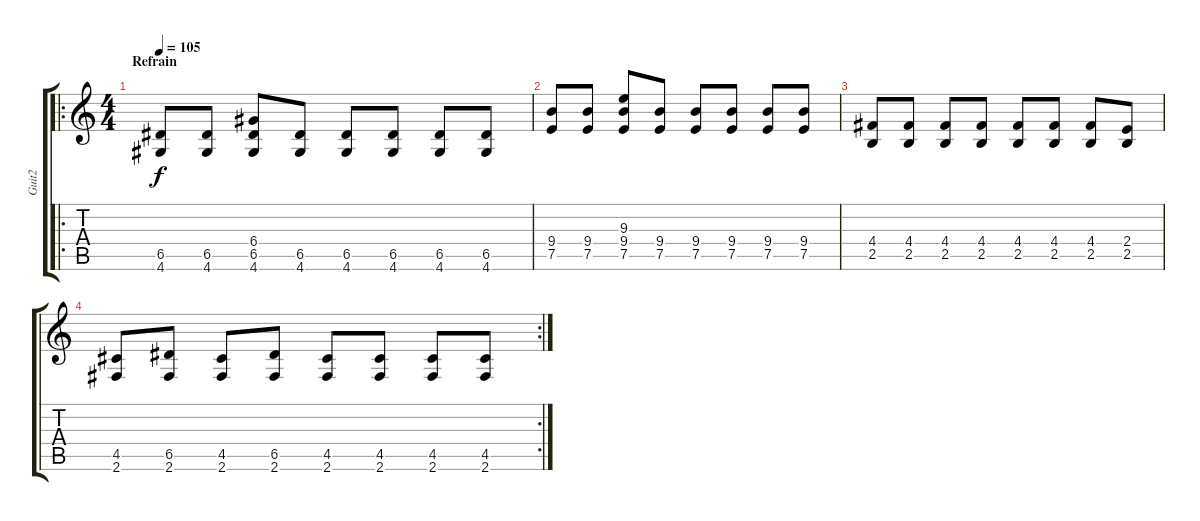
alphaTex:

\track ("Guit2" "Guit2") {instrument overdrivenguitar}
\staff {score tabs}
\tuning (E4 B3 G3 D3 A2 E2) {hide}
\ro
\ts (4 4)
\section ("" "Refrain")
\tempo 105
\clef g2
\ks c
(6.5 4.6).8{dy f} (6.5 4.6).8 (6.4 6.5 4.6).8 (6.5 4.6).8 (6.5 4.6).8 (6.5 4.6).8 (6.5 4.6).8 (6.5 4.6).8 |
(9.4 7.5).8 (9.4 7.5).8 (9.3 9.4 7.5).8 (9.4 7.5).8 (9.4 7.5).8 (9.4 7.5).8 (9.4 7.5).8 (9.4 7.5).8 |
(4.4 2.5).8 (4.4 2.5).8 (4.4 2.5).8 (4.4 2.5).8 (4.4 2.5).8 (4.4 2.5).8 (4.4 2.5).8 (2.4 2.5).8 |
\rc 2
(4.5 2.6).8 (6.5 2.6).8 (4.5 2.6).8 (6.5 2.6).8 (4.5 2.6).8 (4.5 2.6).8 (4.5 2.6).8 (4.5 2.6).8
